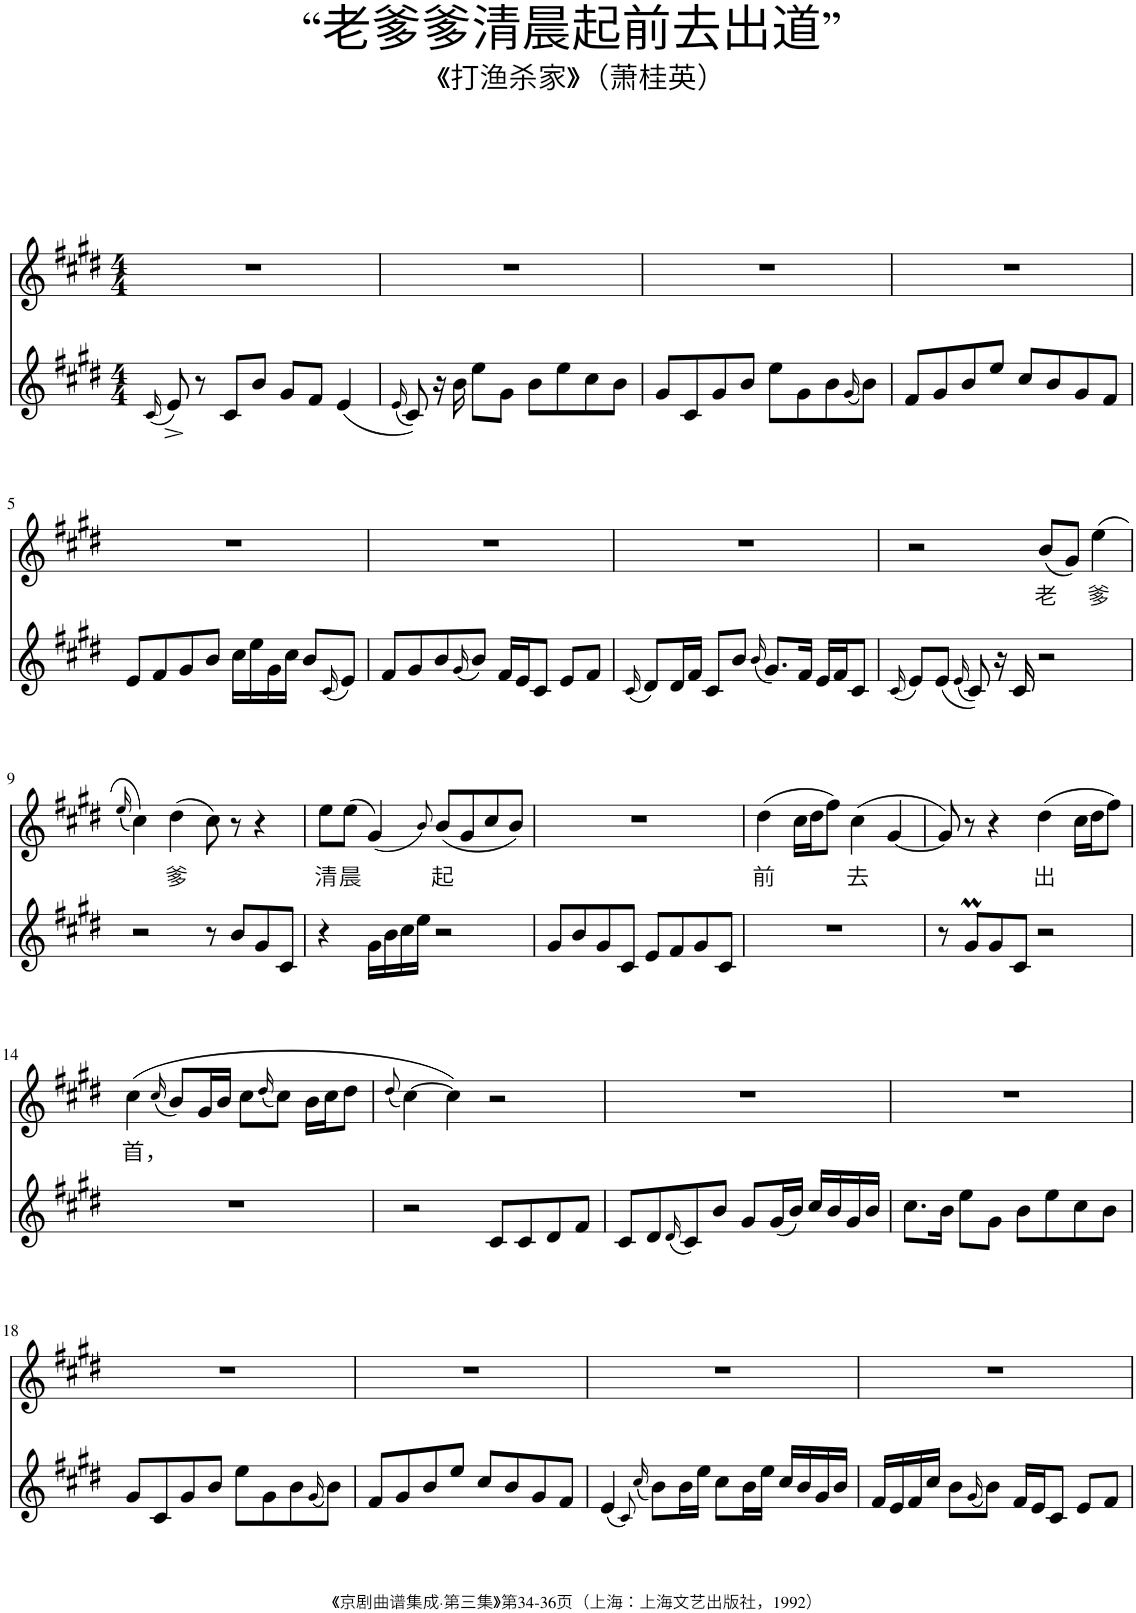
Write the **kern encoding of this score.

**kern	**kern	**text
*part2	*part1	*part1
*staff2	*staff1	*staff1
*I"Piano	*I"Piano	*
*I'Pno	*I'Pno	*
*clefG2	*clefG2	*
*k[f#c#g#d#]	*k[f#c#g#d#]	*
*M4/4	*M4/4	*
=1	=1	=1
(16qc#/	.	.
8e^/)	1r	.
8r	.	.
8c#/L	.	.
8b/J	.	.
8g#/L	.	.
8f#/J	.	.
(4e/	.	.
=2	=2	=2
(16qe/	.	.
8c#/))	1r	.
16r	.	.
16b\	.	.
8ee\L	.	.
8g#\J	.	.
8b\L	.	.
8ee\	.	.
8cc#\	.	.
8b\J	.	.
=3	=3	=3
8g#/L	1r	.
8c#/	.	.
8g#/	.	.
8b/J	.	.
8ee\L	.	.
8g#\	.	.
8b\	.	.
(16qg#/	.	.
8b\J)	.	.
=4	=4	=4
8f#/L	1r	.
8g#/	.	.
8b/	.	.
8ee/J	.	.
8cc#/L	.	.
8b/	.	.
8g#/	.	.
8f#/J	.	.
!!LO:LB:g=z
=5	=5	=5
8e/L	1r	.
8f#/	.	.
8g#/	.	.
8b/J	.	.
16cc#\LL	.	.
16ee\	.	.
16g#\	.	.
16cc#\JJ	.	.
8b/L	.	.
(16qc#/	.	.
8e/J)	.	.
=6	=6	=6
8f#/L	1r	.
8g#/	.	.
8b/	.	.
(16qg#/	.	.
8b/J)	.	.
16f#/LL	.	.
16e/J	.	.
8c#/J	.	.
8e/L	.	.
8f#/J	.	.
=7	=7	=7
(16qc#/	.	.
8d#/L)	1r	.
16d#/L	.	.
16f#/JJ	.	.
8c#/L	.	.
8b/J	.	.
(16qb/	.	.
8.g#/L)	.	.
16f#/Jk	.	.
16e/LL	.	.
16f#/J	.	.
8c#/J	.	.
=8	=8	=8
(16qc#/	.	.
8e/L)	2r	.
(8e/J	.	.
(16qe/	.	.
8c#/))	.	.
16r	.	.
16c#/	.	.
!	!	!LO:LY:b
2r	(8b/L	老
.	8g#/J)	.
!	!	!LO:LY:b
.	(4ee\	爹
!!LO:LB:g=z
=9	=9	=9
.	(16qee/	.
2r	4cc#\))	.
!	!	!LO:LY:b
.	(4dd#\	爹
8r	8cc#\)	.
8b/L	8r	.
8g#/	4r	.
8c#/J	.	.
=10	=10	=10
!	!	!LO:LY:b
4r	8ee\L	清
!	!	!LO:LY:b
.	(8ee\J	晨
16g#\LL	(4g#/)	.
16b\	.	.
16cc#\	.	.
16ee\JJ	.	.
.	8qb/)	.
!	!	!LO:LY:b
2r	(8b/L	起
.	8g#/	.
.	8cc#/	.
.	8b/J)	.
=11	=11	=11
8g#/L	1r	.
8b/	.	.
8g#/	.	.
8c#/J	.	.
8e/L	.	.
8f#/	.	.
8g#/	.	.
8c#/J	.	.
=12	=12	=12
!	!	!LO:LY:b
1r	(4dd#\	前
.	16cc#\LL	.
.	16dd#\J	.
.	8ff#\J)	.
!	!	!LO:LY:b
.	(4cc#\	去
.	[4g#/	.
=13	=13	=13
8r	8g#/])	.
8g#m/L	8r	.
8g#/	4r	.
8c#/J	.	.
!	!	!LO:LY:b
2r	(4dd#\	出
.	16cc#\LL	.
.	16dd#\J	.
.	8ff#\J)	.
!!LO:LB:g=z
=14	=14	=14
!	!	!LO:LY:b
1r	(4cc#\	首，
.	(16qcc#/	.
.	8b/L)	.
.	16g#/L	.
.	16b/JJ	.
.	8cc#\L	.
.	(16qdd#/	.
.	8cc#\J)	.
.	16b\LL	.
.	16cc#\J	.
.	8dd#\J	.
=15	=15	=15
.	(8qdd#/	.
2r	[4cc#\)	.
.	4cc#\])	.
8c#/L	2r	.
8c#/	.	.
8d#/	.	.
8f#/J	.	.
=16	=16	=16
8c#/L	1r	.
8d#/	.	.
(16qd#/	.	.
8c#/)	.	.
8b/J	.	.
8g#/L	.	.
(16g#/L	.	.
16b/JJ)	.	.
16cc#/LL	.	.
16b/	.	.
16g#/	.	.
16b/JJ	.	.
=17	=17	=17
8.cc#\L	1r	.
16b\Jk	.	.
8ee\L	.	.
8g#\J	.	.
8b\L	.	.
8ee\	.	.
8cc#\	.	.
8b\J	.	.
!!LO:LB:g=z
=18	=18	=18
8g#/L	1r	.
8c#/	.	.
8g#/	.	.
8b/J	.	.
8ee\L	.	.
8g#\	.	.
8b\	.	.
(16qg#/	.	.
8b\J)	.	.
=19	=19	=19
8f#/L	1r	.
8g#/	.	.
8b/	.	.
8ee/J	.	.
8cc#/L	.	.
8b/	.	.
8g#/	.	.
8f#/J	.	.
=20	=20	=20
(4e/	1r	.
8qc#/)	.	.
(16qcc#/	.	.
8b\L)	.	.
16b\L	.	.
16ee\JJ	.	.
8cc#\L	.	.
16b\L	.	.
16ee\JJ	.	.
16cc#/LL	.	.
16b/	.	.
16g#/	.	.
16b/JJ	.	.
=21	=21	=21
16f#/LL	1r	.
16e/	.	.
16f#/	.	.
16cc#/JJ	.	.
8b\L	.	.
(16qg#/	.	.
8b\J)	.	.
16f#/LL	.	.
16e/J	.	.
8c#/J	.	.
8e/L	.	.
8f#/J	.	.
=	=	=
*-	*-	*-
